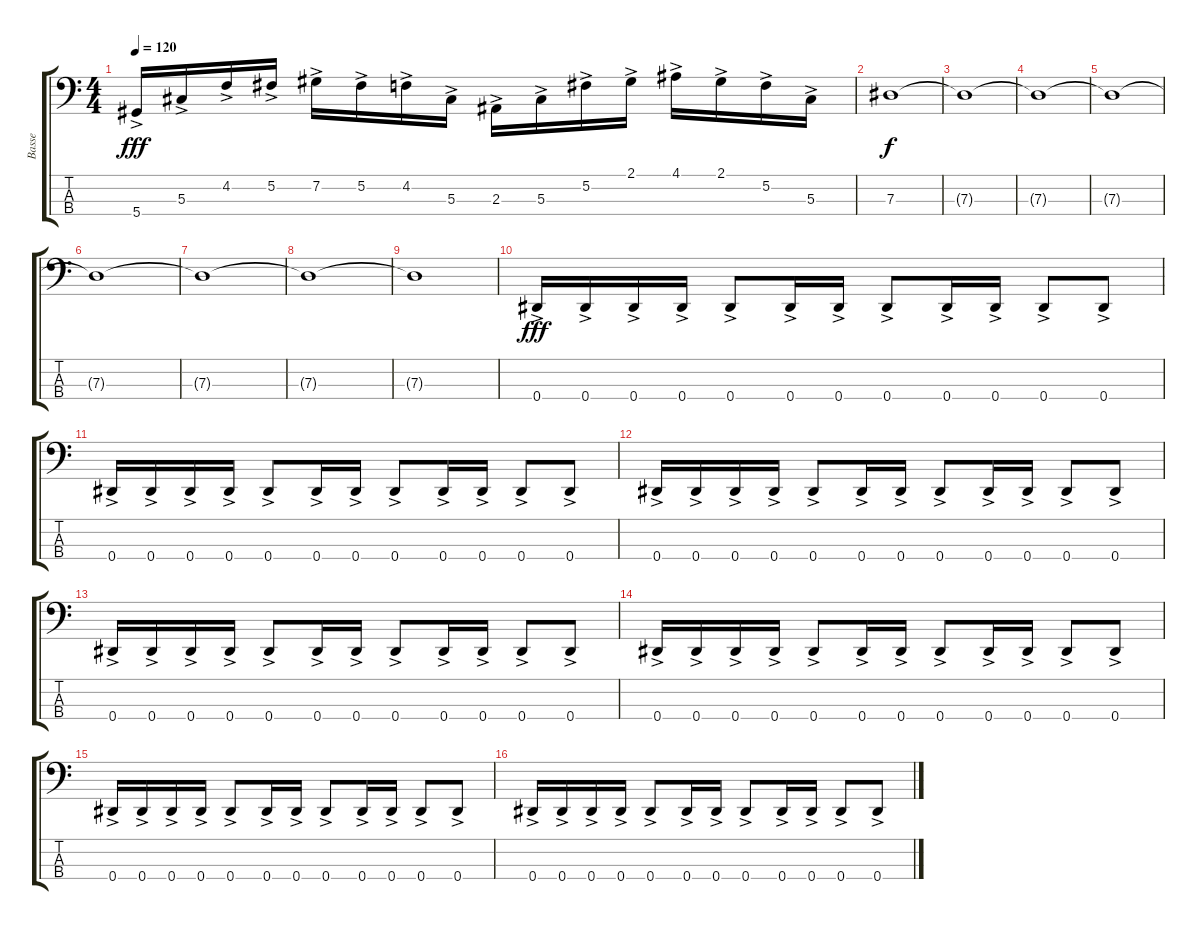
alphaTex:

\track ("Basse" "Basse") {instrument acousticbass}
\staff {score tabs}
\tuning (Gb2 Db2 Ab1 Eb1) {hide}
\ts (4 4)
\tempo 120
\clef f4
\ks c
5.4{ac}.16{dy fff} 5.3{ac}.16 4.2{ac}.16 5.2{ac}.16 7.2{ac}.16 5.2{ac}.16 4.2{ac}.16 5.3{ac}.16 2.3{ac}.16 5.3{ac}.16 5.2{ac}.16 2.1{ac}.16 4.1{ac}.16 2.1{ac}.16 5.2{ac}.16 5.3{ac}.16 |
7.3.1{dy f} |
7.3{t}.1 |
7.3{t}.1 |
7.3{t}.1 |
7.3{t}.1 |
7.3{t}.1 |
7.3{t}.1 |
7.3{t}.1 |
0.4{ac}.16{dy fff} 0.4{ac}.16 0.4{ac}.16 0.4{ac}.16 0.4{ac}.8 0.4{ac}.16 0.4{ac}.16 0.4{ac}.8 0.4{ac}.16 0.4{ac}.16 0.4{ac}.8 0.4{ac}.8 |
0.4{ac}.16 0.4{ac}.16 0.4{ac}.16 0.4{ac}.16 0.4{ac}.8 0.4{ac}.16 0.4{ac}.16 0.4{ac}.8 0.4{ac}.16 0.4{ac}.16 0.4{ac}.8 0.4{ac}.8 |
0.4{ac}.16 0.4{ac}.16 0.4{ac}.16 0.4{ac}.16 0.4{ac}.8 0.4{ac}.16 0.4{ac}.16 0.4{ac}.8 0.4{ac}.16 0.4{ac}.16 0.4{ac}.8 0.4{ac}.8 |
0.4{ac}.16 0.4{ac}.16 0.4{ac}.16 0.4{ac}.16 0.4{ac}.8 0.4{ac}.16 0.4{ac}.16 0.4{ac}.8 0.4{ac}.16 0.4{ac}.16 0.4{ac}.8 0.4{ac}.8 |
0.4{ac}.16 0.4{ac}.16 0.4{ac}.16 0.4{ac}.16 0.4{ac}.8 0.4{ac}.16 0.4{ac}.16 0.4{ac}.8 0.4{ac}.16 0.4{ac}.16 0.4{ac}.8 0.4{ac}.8 |
0.4{ac}.16 0.4{ac}.16 0.4{ac}.16 0.4{ac}.16 0.4{ac}.8 0.4{ac}.16 0.4{ac}.16 0.4{ac}.8 0.4{ac}.16 0.4{ac}.16 0.4{ac}.8 0.4{ac}.8 |
0.4{ac}.16 0.4{ac}.16 0.4{ac}.16 0.4{ac}.16 0.4{ac}.8 0.4{ac}.16 0.4{ac}.16 0.4{ac}.8 0.4{ac}.16 0.4{ac}.16 0.4{ac}.8 0.4{ac}.8
